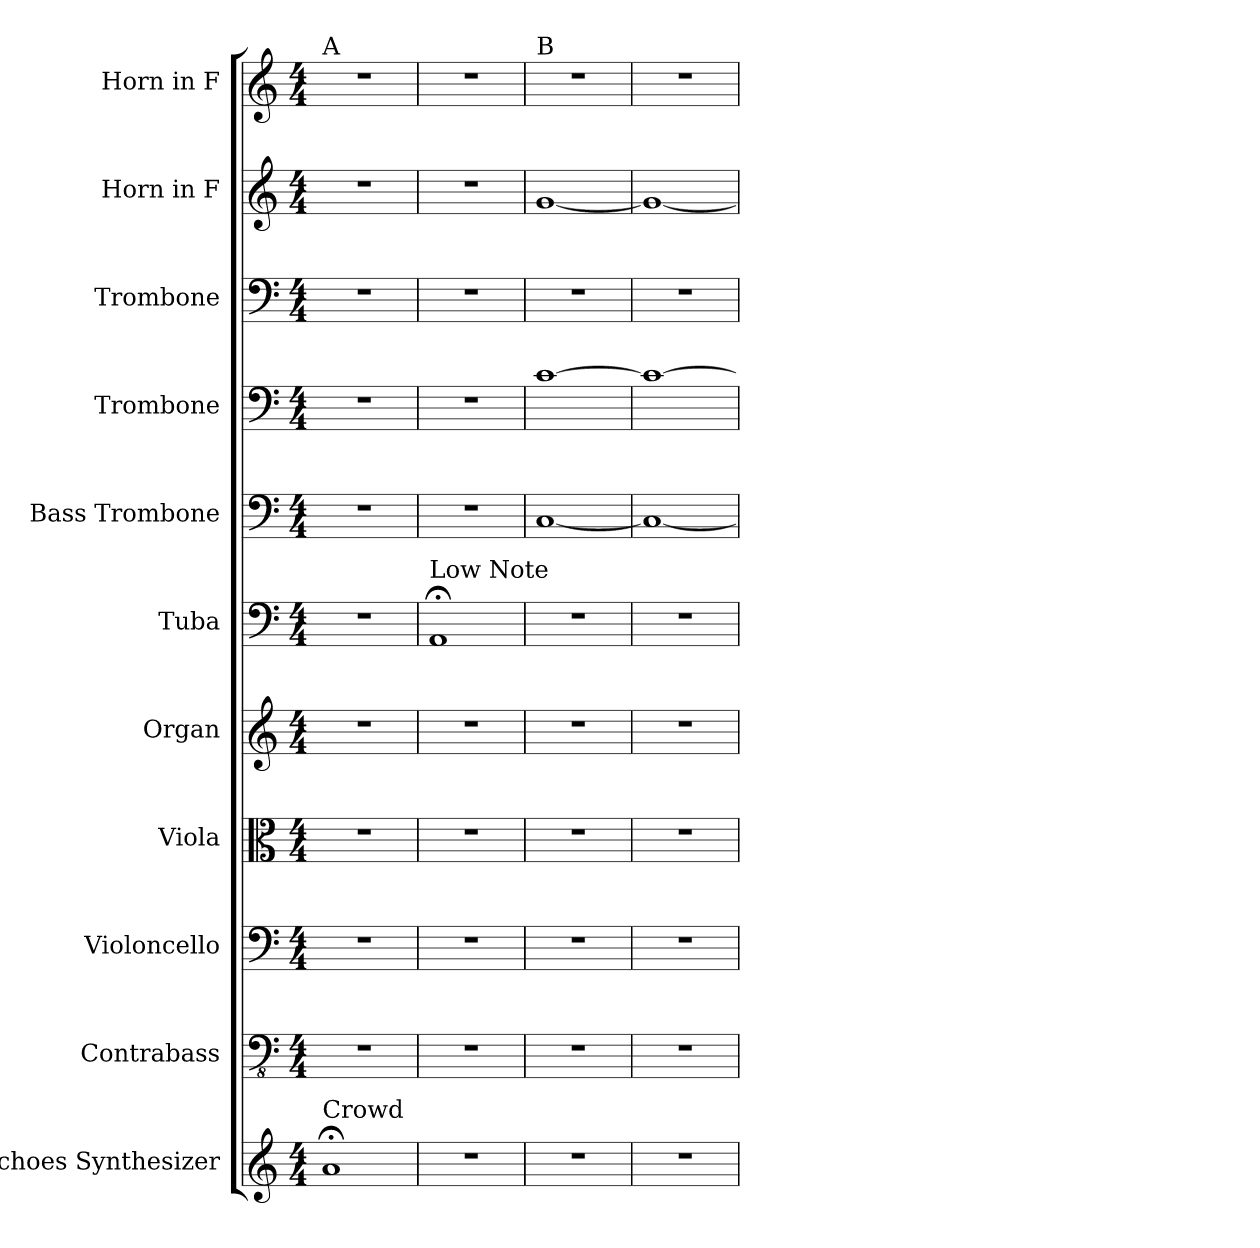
**kern	**kern	**kern	**kern	**kern	**kern	**kern	**kern	**kern	**kern	**kern
*part11	*part10	*part9	*part8	*part7	*part6	*part5	*part4	*part3	*part2	*part1
*staff11	*staff10	*staff9	*staff8	*staff7	*staff6	*staff5	*staff4	*staff3	*staff2	*staff1
*I"Echoes Synthesizer	*I"Contrabass	*I"Violoncello	*I"Viola	*I"Organ	*I"Tuba	*I"Bass Trombone	*I"Trombone	*I"Trombone	*I"Horn in F	*I"Horn in F
*I'Synth.	*I'Cb.	*I'Vlc.	*I'Vla.	*I'Org.	*I'Tba.	*I'B. Trb.	*I'Trb.	*I'Trb.	*	*
*clefG2	*clefFv4	*clefF4	*clefC3	*clefG2	*clefF4	*clefF4	*clefF4	*clefF4	*clefG2	*clefG2
*	*	*	*	*	*	*	*	*	*ITrd4c7	*ITrd4c7
*k[]	*k[]	*k[]	*k[]	*k[]	*k[]	*k[]	*k[]	*k[]	*k[b-]	*k[b-]
*M4/4	*M4/4	*M4/4	*M4/4	*M4/4	*M4/4	*M4/4	*M4/4	*M4/4	*M4/4	*M4/4
=1	=1	=1	=1	=1	=1	=1	=1	=1	=1	=1
!	!	!	!	!	!	!	!	!	!	!LO:TX:a:t=A
!LO:TX:a:t=Crowd	!	!	!	!	!	!	!	!	!	!
1a;<	1r	1r	1r	1r	1r	1r	1r	1r	1r	1r
=2	=2	=2	=2	=2	=2	=2	=2	=2	=2	=2
!	!	!	!	!	!LO:TX:a:t=Low Note	!	!	!	!	!
1r	1r	1r	1r	1r	1AA;<	1r	1r	1r	1r	1r
=3	=3	=3	=3	=3	=3	=3	=3	=3	=3	=3
*	*	*	*	*	*	*	*	*	*	*MM82
!	!	!	!	!	!	!	!	!	!	!LO:TX:a:t=B
1r	1r	1r	1r	1r	1r	[1C	[1c	1r	[1c	1r
=4	=4	=4	=4	=4	=4	=4	=4	=4	=4	=4
1r	1r	1r	1r	1r	1r	1C_	1c_	1r	1c_	1r
=	=	=	=	=	=	=	=	=	=	=
*-	*-	*-	*-	*-	*-	*-	*-	*-	*-	*-
